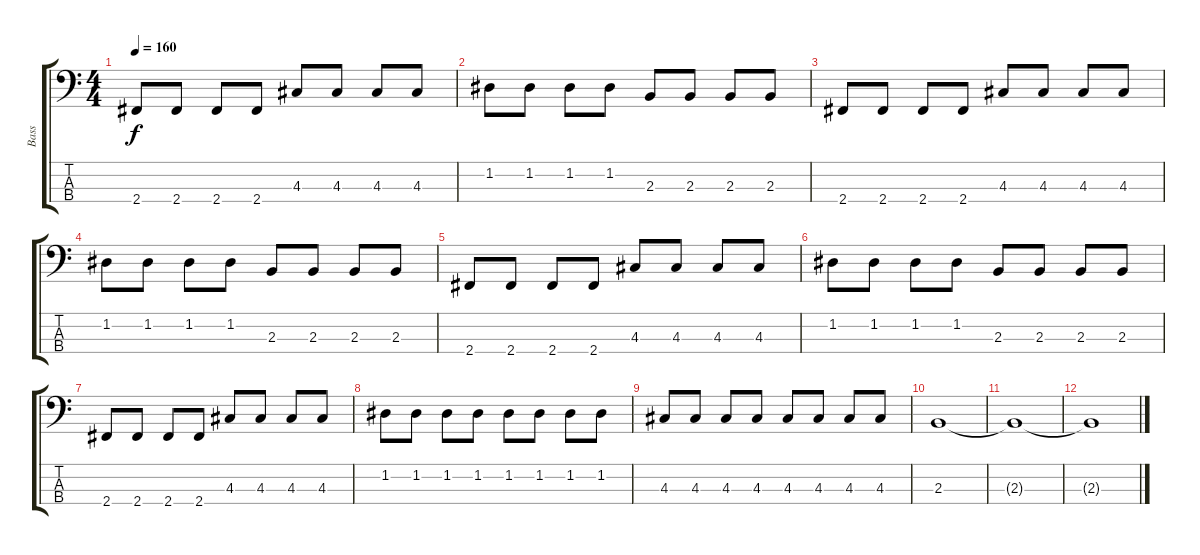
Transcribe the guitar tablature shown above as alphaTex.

\track ("Bass" "Bass") {instrument electricbasspick}
\staff {score tabs}
\tuning (G2 D2 A1 E1) {hide}
\ts (4 4)
\tempo 160
\clef f4
\ks c
2.4.8{dy f} 2.4.8 2.4.8 2.4.8 4.3.8 4.3.8 4.3.8 4.3.8 |
1.2.8 1.2.8 1.2.8 1.2.8 2.3.8 2.3.8 2.3.8 2.3.8 |
2.4.8 2.4.8 2.4.8 2.4.8 4.3.8 4.3.8 4.3.8 4.3.8 |
1.2.8 1.2.8 1.2.8 1.2.8 2.3.8 2.3.8 2.3.8 2.3.8 |
2.4.8 2.4.8 2.4.8 2.4.8 4.3.8 4.3.8 4.3.8 4.3.8 |
1.2.8 1.2.8 1.2.8 1.2.8 2.3.8 2.3.8 2.3.8 2.3.8 |
2.4.8 2.4.8 2.4.8 2.4.8 4.3.8 4.3.8 4.3.8 4.3.8 |
1.2.8 1.2.8 1.2.8 1.2.8 1.2.8 1.2.8 1.2.8 1.2.8 |
4.3.8 4.3.8 4.3.8 4.3.8 4.3.8 4.3.8 4.3.8 4.3.8 |
2.3.1 |
2.3{t}.1{volume 0} |
2.3{t}.1
